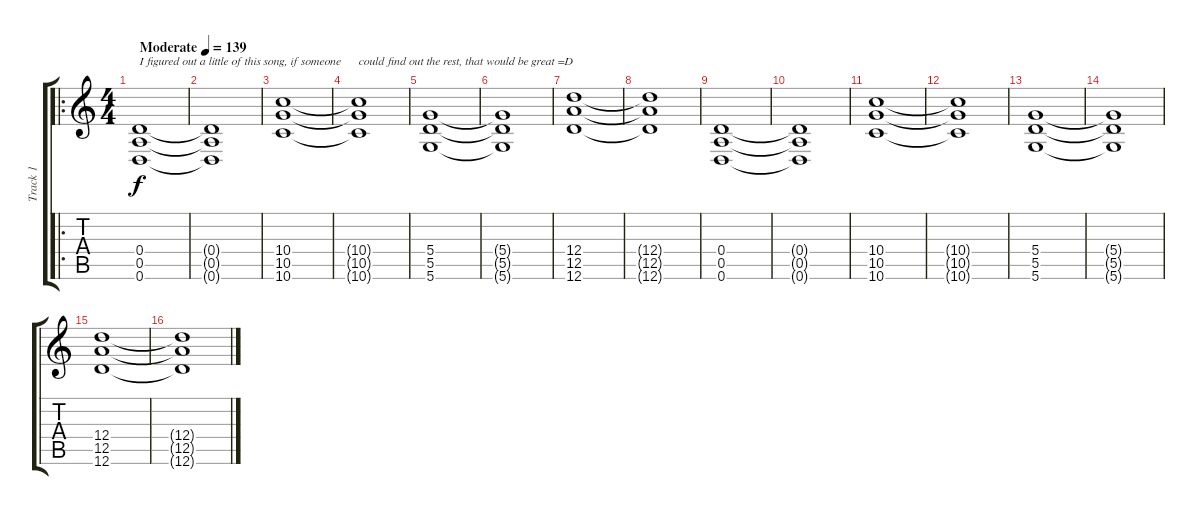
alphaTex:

\track ("Track 1" "Track 1") {solo instrument distortionguitar}
\staff {score tabs}
\tuning (E4 B3 G3 D3 A2 D2) {hide}
\ro
\ts (4 4)
\tempo (139 "Moderate")
\clef g2
\ks c
(0.4 0.5 0.6).1{txt "I figured out a little of this song, if someone" dy f instrument distortionguitar} |
(0.4{t} 0.5{t} 0.6{t}).1 |
(10.4 10.5 10.6).1 |
(10.4{t} 10.5{t} 10.6{t}).1{txt "could find out the rest, that would be great =D"} |
(5.4 5.5 5.6).1 |
(5.4{t} 5.5{t} 5.6{t}).1 |
(12.4 12.5 12.6).1 |
(12.4{t} 12.5{t} 12.6{t}).1 |
(0.4 0.5 0.6).1 |
(0.4{t} 0.5{t} 0.6{t}).1 |
(10.4 10.5 10.6).1 |
(10.4{t} 10.5{t} 10.6{t}).1 |
(5.4 5.5 5.6).1 |
(5.4{t} 5.5{t} 5.6{t}).1 |
(12.4 12.5 12.6).1 |
(12.4{t} 12.5{t} 12.6{t}).1
